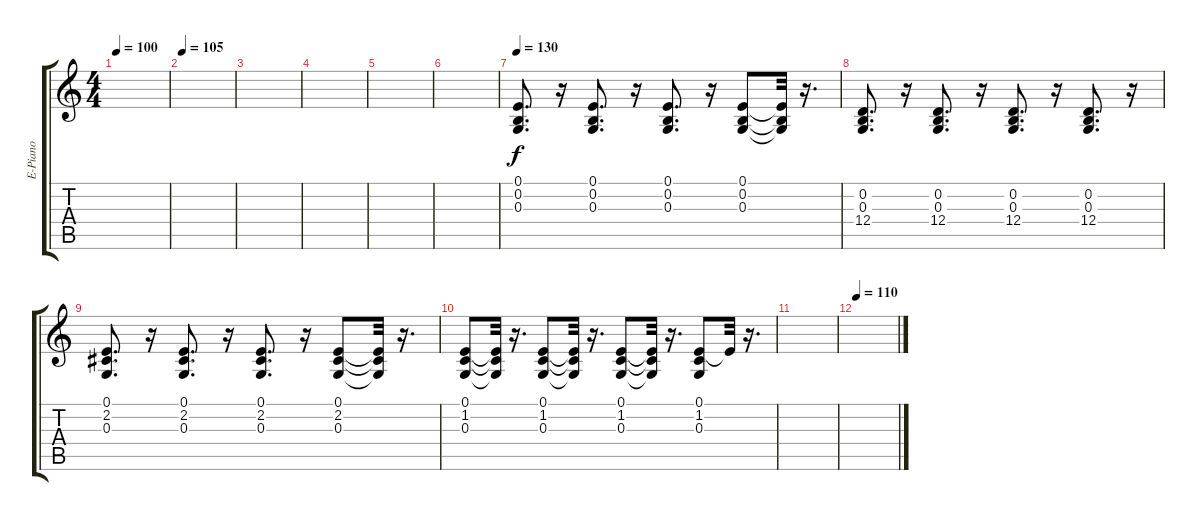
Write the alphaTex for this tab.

\track ("E-Piano" "E-Piano") {instrument electricgrandpiano}
\staff {score tabs}
\tuning (E4 B3 G3 D3 A2 E2) {hide}
\ts (4 4)
\tempo 100
\clef g2
\ks c
|
\tempo 105
|
|
|
|
|
\tempo 130
(0.1 0.2 0.3).8{d} r.16 (0.1 0.2 0.3).8{d} r.16 (0.1 0.2 0.3).8{d} r.16 (0.1 0.2 0.3).8 (0.1{t} 0.2{t} 0.3{t}).32 r.16{d} |
(0.2 0.3 12.4).8{d} r.16 (0.2 0.3 12.4).8{d} r.16 (0.2 0.3 12.4).8{d} r.16 (0.2 0.3 12.4).8{d} r.16 |
(0.1 2.2 0.3).8{d} r.16 (0.1 2.2 0.3).8{d} r.16 (0.1 2.2 0.3).8{d} r.16 (0.1 2.2 0.3).8 (0.1{t} 2.2{t} 0.3{t}).32 r.16{d} |
(0.1 1.2 0.3).8 (0.1{t} 1.2{t} 0.3{t}).32 r.16{d} (0.1 1.2 0.3).8 (0.1{t} 1.2{t} 0.3{t}).32 r.16{d} (0.1 1.2 0.3).8 (0.1{t} 1.2{t} 0.3{t}).32 r.16{d} (0.1 1.2 0.3).8 0.1{t}.32 r.16{d} |
|
\tempo 110
